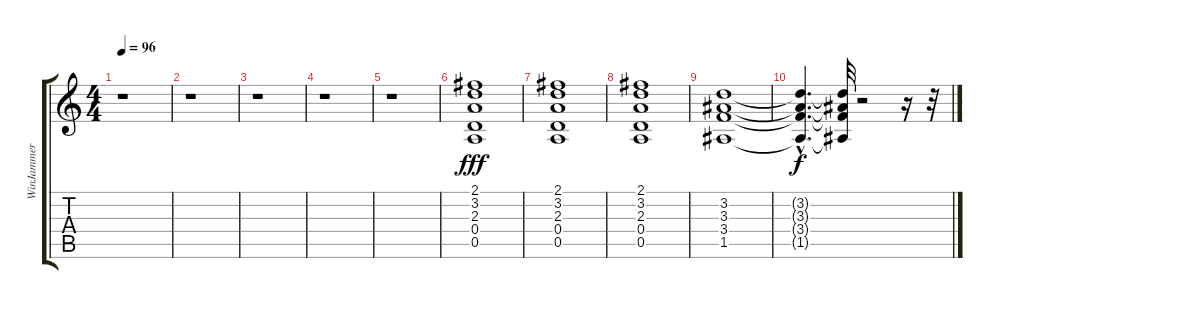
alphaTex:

\track ("WinJammer Demo" "WinJammer ") {instrument electricguitarclean}
\staff {score tabs}
\tuning (E4 B3 G3 D3 A2 D2) {hide}
\ts (4 4)
\tempo 96
\clef g2
\ks c
r.1{dy fff} |
r.1 |
r.1 |
r.1 |
r.1 |
(2.1 3.2 2.3 0.4 0.5).1 |
(2.1 3.2 2.3 0.4 0.5).1 |
(2.1 3.2 2.3 0.4 0.5).1 |
(3.2 3.3 3.4 1.5).1 |
(3.2{hac t} 3.3{hac t} 3.4{hac t} 1.5{hac t}).4{d dy f} (3.2{t} 3.3{t} 3.4{t} 1.5{t}).32 r.2 r.16 r.32
